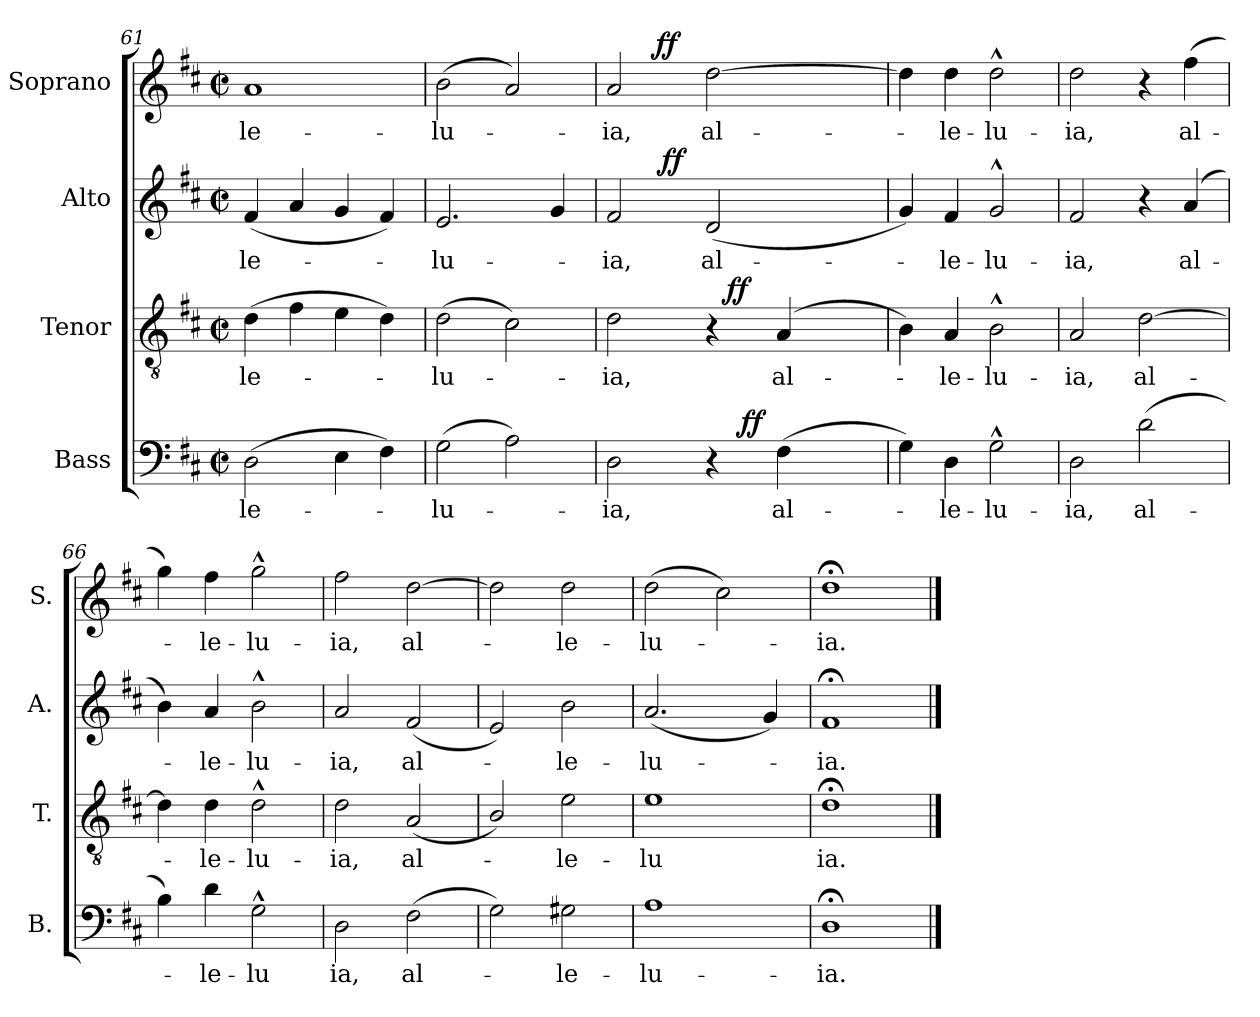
**kern	**text	**dynam	**kern	**text	**dynam	**kern	**text	**dynam	**kern	**text	**dynam
*part4	*part4	*part4	*part3	*part3	*part3	*part2	*part2	*part2	*part1	*part1	*part1
*staff4	*staff4	*staff4	*staff3	*staff3	*staff3	*staff2	*staff2	*staff2	*staff1	*staff1	*staff1
*I"Bass	*	*	*I"Tenor	*	*	*I"Alto	*	*	*I"Soprano	*	*
*I'B.	*	*	*I'T.	*	*	*I'A.	*	*	*I'S.	*	*
*clefF4	*	*	*clefGv2	*	*	*clefG2	*	*	*clefG2	*	*
*	*	*	*ITrd7c12	*	*	*	*	*	*	*	*
*k[f#c#]	*	*	*k[f#c#]	*	*	*k[f#c#]	*	*	*k[f#c#]	*	*
*D:	*	*	*D:	*	*	*D:	*	*	*D:	*	*
*M2/2	*	*	*M2/2	*	*	*M2/2	*	*	*M2/2	*	*
*met(c|)	*	*	*met(c|)	*	*	*met(c|)	*	*	*met(c|)	*	*
=61	=61	=61	=61	=61	=61	=61	=61	=61	=61	=61	=61
!	!LO:LY:b:color=#000000	!	!	!	!	!	!	!	!	!	!
!	!	!	!	!LO:LY:b:color=#000000	!	!	!	!	!	!	!
!	!	!	!	!	!	!	!LO:LY:b:color=#000000	!	!	!	!
!	!	!	!	!	!	!	!	!	!	!LO:LY:b:color=#000000	!
(2Di\	-le-	.	(4Di\	-le-	.	(4f#i/	-le-	.	1ai	-le-	.
.	.	.	4F#i\	.	.	4ai/	.	.	.	.	.
4Ei\	.	.	4Ei\	.	.	4gi/	.	.	.	.	.
4F#i\)	.	.	4Di\)	.	.	4f#i/)	.	.	.	.	.
=62	=62	=62	=62	=62	=62	=62	=62	=62	=62	=62	=62
!	!LO:LY:b:color=#000000	!	!	!	!	!	!	!	!	!	!
!	!	!	!	!LO:LY:b:color=#000000	!	!	!	!	!	!	!
!	!	!	!	!	!	!	!LO:LY:b:color=#000000	!	!	!	!
!	!	!	!	!	!	!	!	!	!	!LO:LY:b:color=#000000	!
(2Gi\	-lu-	.	(2Di\	-lu-	.	2.ei/	-lu-	.	(2bi\	-lu-	.
2Ai\)	.	.	2C#i\)	.	.	.	.	.	2ai/)	.	.
.	.	.	.	.	.	4gi/	.	.	.	.	.
!!LO:LB:g=z
=63	=63	=63	=63	=63	=63	=63	=63	=63	=63	=63	=63
!	!LO:LY:b:color=#000000	!	!	!	!	!	!	!	!	!	!
!	!	!	!	!LO:LY:b:color=#000000	!	!	!	!	!	!	!
!	!	!	!	!	!	!	!LO:LY:b:color=#000000	!	!	!	!
!	!	!	!	!	!	!	!	!	!	!LO:LY:b:color=#000000	!
*^	*	*	*^	*	*	*^	*	*	*^	*	*
2Di\	2ryy	-ia,	.	2Di\	2ryy	-ia,	.	2f#i/	4ryy	-ia,	.	2ai/	4ryy	-ia,	.
.	.	.	.	.	.	.	.	.	64ryy	.	.	.	256.ryy	.	.
.	.	.	.	.	.	.	.	.	.	.	.	.	2ryy	.	ff
.	.	.	.	.	.	.	.	.	2ryy	.	ff	.	.	.	.
!	!	!	!	!	!	!	!	!	!	!LO:LY:b:color=#000000	!	!	!	!	!
!	!	!	!	!	!	!	!	!	!	!	!	!	!	!LO:LY:b:color=#000000	!
4r	16ryy	.	.	4r	16ryy	.	.	(2di/	.	al-	.	[2ddi\	.	al-	.
.	64ryy	.	.	.	512ryy	.	.	.	.	.	.	.	.	.	.
.	.	.	.	.	4ryy	.	ff	.	.	.	.	.	.	.	.
.	128ryy	.	.	.	.	.	.	.	.	.	.	.	.	.	.
.	1024ryy	.	.	.	.	.	.	.	.	.	.	.	.	.	.
.	4ryy	.	ff	.	.	.	.	.	.	.	.	.	.	.	.
!	!	!LO:LY:b:color=#000000	!	!	!	!	!	!	!	!	!	!	!	!	!
!	!	!	!	!	!	!LO:LY:b:color=#000000	!	!	!	!	!	!	!	!	!
(4F#i\	.	al-	.	(4AAi/	.	al-	.	.	.	.	.	.	.	.	.
.	.	.	.	.	.	.	.	.	.	.	.	.	8ryy	.	.
.	.	.	.	.	.	.	.	.	8...ryy	.	.	.	.	.	.
.	.	.	.	.	8ryy	.	.	.	.	.	.	.	.	.	.
.	8ryy	.	.	.	.	.	.	.	.	.	.	.	.	.	.
.	.	.	.	.	.	.	.	.	.	.	.	.	16ryy	.	.
.	.	.	.	.	32ryy	.	.	.	.	.	.	.	.	.	.
.	.	.	.	.	.	.	.	.	.	.	.	.	32ryy	.	.
.	32ryy	.	.	.	.	.	.	.	.	.	.	.	.	.	.
.	.	.	.	.	64...ryy	.	.	.	.	.	.	.	.	.	.
.	.	.	.	.	.	.	.	.	.	.	.	.	64ryy	.	.
.	.	.	.	.	.	.	.	.	.	.	.	.	128ryy	.	.
.	256..ryy	.	.	.	.	.	.	.	.	.	.	.	.	.	.
.	.	.	.	.	.	.	.	.	.	.	.	.	512ryy	.	.
*v	*v	*	*	*	*	*	*	*v	*v	*	*	*v	*v	*	*
*	*	*	*v	*v	*	*	*	*	*	*	*	*
=64	=64	=64	=64	=64	=64	=64	=64	=64	=64	=64	=64
4Gi\)	.	.	4BBi\)	.	.	4gi/)	.	.	4ddi\]	.	.
!	!LO:LY:b:color=#000000	!	!	!	!	!	!	!	!	!	!
!	!	!	!	!LO:LY:b:color=#000000	!	!	!	!	!	!	!
!	!	!	!	!	!	!	!LO:LY:b:color=#000000	!	!	!	!
!	!	!	!	!	!	!	!	!	!	!LO:LY:b:color=#000000	!
4Di\	-le-	.	4AAi/	-le-	.	4f#i/	-le-	.	4ddi\	-le-	.
!	!LO:LY:b:color=#000000	!	!	!	!	!	!	!	!	!	!
!	!	!	!	!LO:LY:b:color=#000000	!	!	!	!	!	!	!
!	!	!	!	!	!	!	!LO:LY:b:color=#000000	!	!	!	!
!	!	!	!	!	!	!	!	!	!	!LO:LY:b:color=#000000	!
2G^^i\	-lu-	.	2BB^^i\	-lu-	.	2g^^i/	-lu-	.	2dd^^i\	-lu-	.
=65	=65	=65	=65	=65	=65	=65	=65	=65	=65	=65	=65
!	!LO:LY:b:color=#000000	!	!	!	!	!	!	!	!	!	!
!	!	!	!	!LO:LY:b:color=#000000	!	!	!	!	!	!	!
!	!	!	!	!	!	!	!LO:LY:b:color=#000000	!	!	!	!
!	!	!	!	!	!	!	!	!	!	!LO:LY:b:color=#000000	!
2Di\	-ia,	.	2AAi/	-ia,	.	2f#i/	-ia,	.	2ddi\	-ia,	.
!	!LO:LY:b:color=#000000	!	!	!	!	!	!	!	!	!	!
!	!	!	!	!LO:LY:b:color=#000000	!	!	!	!	!	!	!
(2di\	al-	.	[2Di\	al-	.	4r	.	.	4r	.	.
!	!	!	!	!	!	!	!LO:LY:b:color=#000000	!	!	!	!
!	!	!	!	!	!	!	!	!	!	!LO:LY:b:color=#000000	!
.	.	.	.	.	.	(4ai/	al-	.	(4ff#i\	al-	.
=66	=66	=66	=66	=66	=66	=66	=66	=66	=66	=66	=66
4Bi\)	.	.	4Di\]	.	.	4bi\)	.	.	4ggi\)	.	.
!	!LO:LY:b:color=#000000	!	!	!	!	!	!	!	!	!	!
!	!	!	!	!LO:LY:b:color=#000000	!	!	!	!	!	!	!
!	!	!	!	!	!	!	!LO:LY:b:color=#000000	!	!	!	!
!	!	!	!	!	!	!	!	!	!	!LO:LY:b:color=#000000	!
4di\	-le-	.	4Di\	-le-	.	4ai/	-le-	.	4ff#i\	-le-	.
!	!LO:LY:b:color=#000000	!	!	!	!	!	!	!	!	!	!
!	!	!	!	!LO:LY:b:color=#000000	!	!	!	!	!	!	!
!	!	!	!	!	!	!	!LO:LY:b:color=#000000	!	!	!	!
!	!	!	!	!	!	!	!	!	!	!LO:LY:b:color=#000000	!
2G^^i\	-lu	.	2D^^i\	-lu-	.	2b^^i\	-lu-	.	2gg^^i\	-lu-	.
!!LO:LB:g=z
=67	=67	=67	=67	=67	=67	=67	=67	=67	=67	=67	=67
!	!LO:LY:b:color=#000000	!	!	!	!	!	!	!	!	!	!
!	!	!	!	!LO:LY:b:color=#000000	!	!	!	!	!	!	!
!	!	!	!	!	!	!	!LO:LY:b:color=#000000	!	!	!	!
!	!	!	!	!	!	!	!	!	!	!LO:LY:b:color=#000000	!
2Di\	ia,	.	2Di\	-ia,	.	2ai/	-ia,	.	2ff#i\	-ia,	.
!	!LO:LY:b:color=#000000	!	!	!	!	!	!	!	!	!	!
!	!	!	!	!LO:LY:b:color=#000000	!	!	!	!	!	!	!
!	!	!	!	!	!	!	!LO:LY:b:color=#000000	!	!	!	!
!	!	!	!	!	!	!	!	!	!	!LO:LY:b:color=#000000	!
(2F#i\	al-	.	(2AAi/	al-	.	(2f#i/	al-	.	[2ddi\	al-	.
=68	=68	=68	=68	=68	=68	=68	=68	=68	=68	=68	=68
2Gi\)	.	.	2BBi/)	.	.	2ei/)	.	.	2ddi\]	.	.
!	!LO:LY:b:color=#000000	!	!	!	!	!	!	!	!	!	!
!	!	!	!	!LO:LY:b:color=#000000	!	!	!	!	!	!	!
!	!	!	!	!	!	!	!LO:LY:b:color=#000000	!	!	!	!
!	!	!	!	!	!	!	!	!	!	!LO:LY:b:color=#000000	!
2G#Xi\	-le-	.	2Ei\	-le-	.	2bi\	-le-	.	2ddi\	-le-	.
=69	=69	=69	=69	=69	=69	=69	=69	=69	=69	=69	=69
!	!LO:LY:b:color=#000000	!	!	!	!	!	!	!	!	!	!
!	!	!	!	!LO:LY:b:color=#000000	!	!	!	!	!	!	!
!	!	!	!	!	!	!	!LO:LY:b:color=#000000	!	!	!	!
!	!	!	!	!	!	!	!	!	!	!LO:LY:b:color=#000000	!
1Ai	-lu-	.	1Ei	-lu	.	(2.ai/	-lu-	.	(2ddi\	-lu-	.
.	.	.	.	.	.	.	.	.	2cc#i\)	.	.
.	.	.	.	.	.	4gi/)	.	.	.	.	.
=70	=70	=70	=70	=70	=70	=70	=70	=70	=70	=70	=70
!	!LO:LY:b:color=#000000	!	!	!	!	!	!	!	!	!	!
!	!	!	!	!LO:LY:b:color=#000000	!	!	!	!	!	!	!
!	!	!	!	!	!	!	!LO:LY:b:color=#000000	!	!	!	!
!	!	!	!	!	!	!	!	!	!	!LO:LY:b:color=#000000	!
1D;i	-ia.	.	1D;i	ia.	.	1f#;i	-ia.	.	1dd;i	-ia.	.
==	==	==	==	==	==	==	==	==	==	==	==
*-	*-	*-	*-	*-	*-	*-	*-	*-	*-	*-	*-
